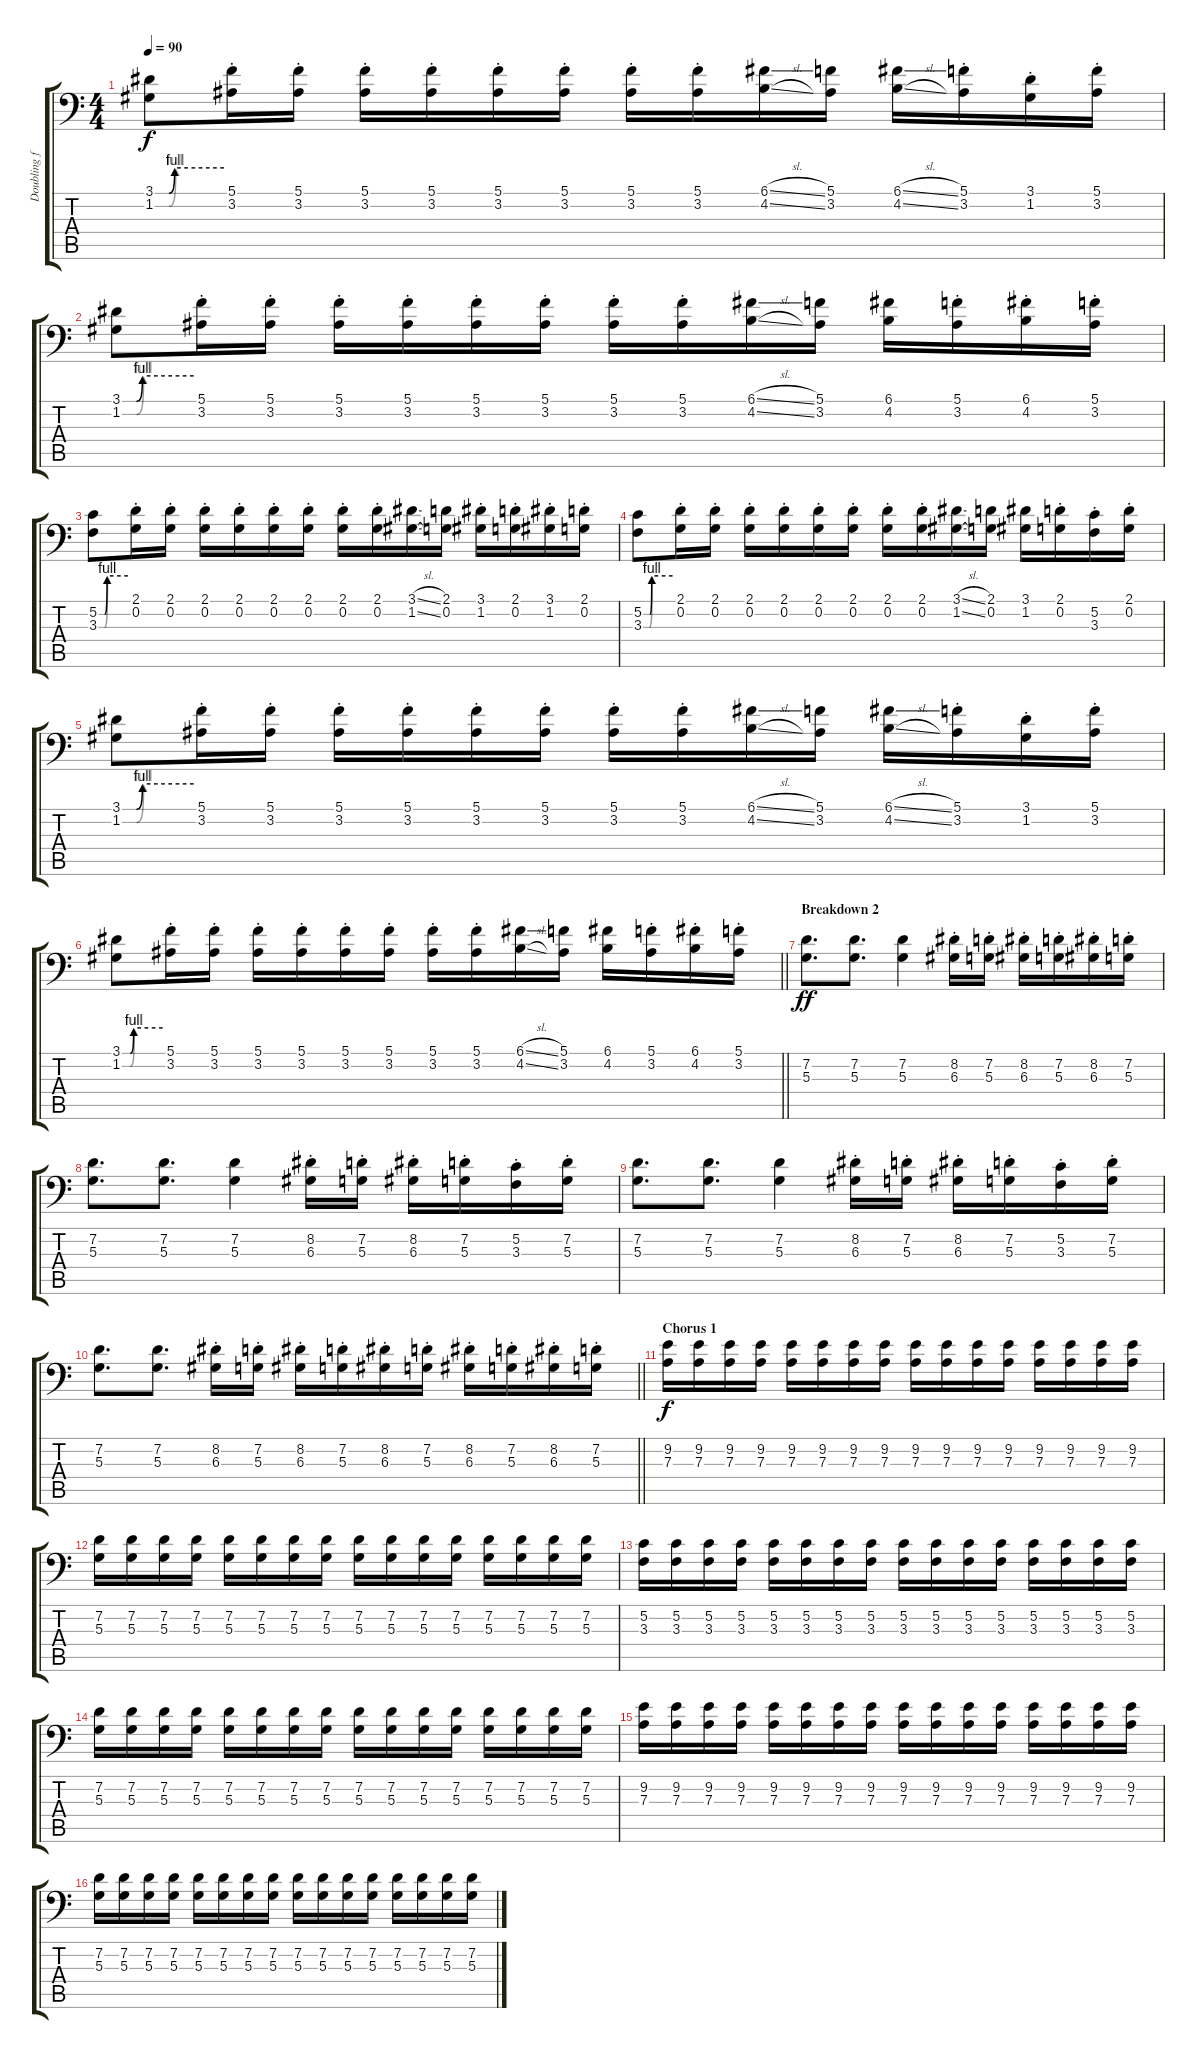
\track ("Doubling for Rhythm" "Doubling f") {instrument distortionguitar}
\staff {score tabs}
\tuning (C3 G2 D2 A1 E1 B0) {hide}
\ts (4 4)
\tempo 90
\clef f4
\ks c
(3.1{be (custom 0 0 12 0 17 4 60 4)} 1.2{be (custom 0 0 12 0 18 4 60 4)}).8{dy f} (5.1{st} 3.2{st}).16 (5.1{st} 3.2{st}).16 (5.1{st} 3.2{st}).16 (5.1{st} 3.2{st}).16 (5.1{st} 3.2{st}).16 (5.1{st} 3.2{st}).16 (5.1{st} 3.2{st}).16 (5.1{st} 3.2{st}).16 (6.1{sl} 4.2{sl}).16 (5.1 3.2).16 (6.1{sl} 4.2{sl}).16 (5.1{st} 3.2{st}).16 (3.1{st} 1.2{st}).16 (5.1{st} 3.2{st}).16 |
(3.1{be (custom 0 0 12 0 17 4 60 4)} 1.2{be (custom 0 0 12 0 18 4 60 4)}).8 (5.1{st} 3.2{st}).16 (5.1{st} 3.2{st}).16 (5.1{st} 3.2{st}).16 (5.1{st} 3.2{st}).16 (5.1{st} 3.2{st}).16 (5.1{st} 3.2{st}).16 (5.1{st} 3.2{st}).16 (5.1{st} 3.2{st}).16 (6.1{sl} 4.2{sl}).16 (5.1 3.2).16 (6.1 4.2).16 (5.1{st} 3.2{st}).16 (6.1{st} 4.2{st}).16 (5.1{st} 3.2{st}).16 |
(5.2{be (custom 0 0 12 0 17 4 60 4)} 3.3{be (custom 0 0 12 0 18 4 60 4)}).8 (2.1{st} 0.2{st}).16 (2.1{st} 0.2{st}).16 (2.1{st} 0.2{st}).16 (2.1{st} 0.2{st}).16 (2.1{st} 0.2{st}).16 (2.1{st} 0.2{st}).16 (2.1{st} 0.2{st}).16 (2.1{st} 0.2{st}).16 (3.1{sl} 1.2{sl}).16 (2.1 0.2).16 (3.1{st} 1.2).16 (2.1{st} 0.2{st}).16 (3.1{st} 1.2{st}).16 (2.1{st} 0.2{st}).16 |
(5.2{be (custom 0 0 13 0 17 4 60 4)} 3.3{be (custom 0 0 12 0 18 4 60 4)}).8 (2.1{st} 0.2{st}).16 (2.1{st} 0.2{st}).16 (2.1{st} 0.2{st}).16 (2.1{st} 0.2{st}).16 (2.1{st} 0.2{st}).16 (2.1{st} 0.2{st}).16 (2.1{st} 0.2{st}).16 (2.1{st} 0.2{st}).16 (3.1{sl} 1.2{sl}).16 (2.1 0.2).16 (3.1 1.2).16 (2.1{st} 0.2{st}).16 (5.2{st} 3.3{st}).16 (2.1{st} 0.2{st}).16 |
(3.1{be (custom 0 0 12 0 17 4 60 4)} 1.2{be (custom 0 0 12 0 18 4 60 4)}).8 (5.1{st} 3.2{st}).16 (5.1{st} 3.2{st}).16 (5.1{st} 3.2{st}).16 (5.1{st} 3.2{st}).16 (5.1{st} 3.2{st}).16 (5.1{st} 3.2{st}).16 (5.1{st} 3.2{st}).16 (5.1{st} 3.2{st}).16 (6.1{sl} 4.2{sl}).16 (5.1 3.2).16 (6.1{sl} 4.2{sl}).16 (5.1{st} 3.2{st}).16 (3.1{st} 1.2{st}).16 (5.1{st} 3.2{st}).16 |
\barLineRight lightlight
(3.1{be (custom 0 0 12 0 17 4 60 4)} 1.2{be (custom 0 0 12 0 18 4 60 4)}).8 (5.1{st} 3.2{st}).16 (5.1{st} 3.2{st}).16 (5.1{st} 3.2{st}).16 (5.1{st} 3.2{st}).16 (5.1{st} 3.2{st}).16 (5.1{st} 3.2{st}).16 (5.1{st} 3.2{st}).16 (5.1{st} 3.2{st}).16 (6.1{sl} 4.2{sl}).16 (5.1 3.2).16 (6.1 4.2).16 (5.1{st} 3.2{st}).16 (6.1{st} 4.2{st}).16 (5.1{st} 3.2{st}).16 |
\section ("" "Breakdown 2")
(7.2 5.3).8{d dy ff} (7.2 5.3).8{d} (7.2 5.3).4 (8.2{st} 6.3{st}).16 (7.2{st} 5.3{st}).16 (8.2{st} 6.3{st}).16 (7.2{st} 5.3{st}).16 (8.2{st} 6.3{st}).16 (7.2{st} 5.3{st}).16 |
(7.2 5.3).8{d} (7.2 5.3).8{d} (7.2 5.3).4 (8.2{st} 6.3{st}).16 (7.2{st} 5.3{st}).16 (8.2{st} 6.3{st}).16 (7.2{st} 5.3{st}).16 (5.2{st} 3.3{st}).16 (7.2{st} 5.3{st}).16 |
(7.2 5.3).8{d} (7.2 5.3).8{d} (7.2 5.3).4 (8.2{st} 6.3{st}).16 (7.2{st} 5.3{st}).16 (8.2{st} 6.3{st}).16 (7.2{st} 5.3{st}).16 (5.2{st} 3.3{st}).16 (7.2{st} 5.3{st}).16 |
\barLineRight lightlight
(7.2 5.3).8{d} (7.2 5.3).8{d} (8.2{st} 6.3{st}).16 (7.2{st} 5.3{st}).16 (8.2{st} 6.3{st}).16 (7.2{st} 5.3{st}).16 (8.2{st} 6.3{st}).16 (7.2{st} 5.3{st}).16 (8.2{st} 6.3{st}).16 (7.2{st} 5.3{st}).16 (8.2{st} 6.3{st}).16 (7.2{st} 5.3{st}).16 |
\section ("" "Chorus 1")
(9.2 7.3).16{dy f} (9.2 7.3).16 (9.2 7.3).16 (9.2 7.3).16 (9.2 7.3).16 (9.2 7.3).16 (9.2 7.3).16 (9.2 7.3).16 (9.2 7.3).16 (9.2 7.3).16 (9.2 7.3).16 (9.2 7.3).16 (9.2 7.3).16 (9.2 7.3).16 (9.2 7.3).16 (9.2 7.3).16 |
(7.2 5.3).16 (7.2 5.3).16 (7.2 5.3).16 (7.2 5.3).16 (7.2 5.3).16 (7.2 5.3).16 (7.2 5.3).16 (7.2 5.3).16 (7.2 5.3).16 (7.2 5.3).16 (7.2 5.3).16 (7.2 5.3).16 (7.2 5.3).16 (7.2 5.3).16 (7.2 5.3).16 (7.2 5.3).16 |
(5.2 3.3).16 (5.2 3.3).16 (5.2 3.3).16 (5.2 3.3).16 (5.2 3.3).16 (5.2 3.3).16 (5.2 3.3).16 (5.2 3.3).16 (5.2 3.3).16 (5.2 3.3).16 (5.2 3.3).16 (5.2 3.3).16 (5.2 3.3).16 (5.2 3.3).16 (5.2 3.3).16 (5.2 3.3).16 |
(7.2 5.3).16 (7.2 5.3).16 (7.2 5.3).16 (7.2 5.3).16 (7.2 5.3).16 (7.2 5.3).16 (7.2 5.3).16 (7.2 5.3).16 (7.2 5.3).16 (7.2 5.3).16 (7.2 5.3).16 (7.2 5.3).16 (7.2 5.3).16 (7.2 5.3).16 (7.2 5.3).16 (7.2 5.3).16 |
(9.2 7.3).16 (9.2 7.3).16 (9.2 7.3).16 (9.2 7.3).16 (9.2 7.3).16 (9.2 7.3).16 (9.2 7.3).16 (9.2 7.3).16 (9.2 7.3).16 (9.2 7.3).16 (9.2 7.3).16 (9.2 7.3).16 (9.2 7.3).16 (9.2 7.3).16 (9.2 7.3).16 (9.2 7.3).16 |
(7.2 5.3).16 (7.2 5.3).16 (7.2 5.3).16 (7.2 5.3).16 (7.2 5.3).16 (7.2 5.3).16 (7.2 5.3).16 (7.2 5.3).16 (7.2 5.3).16 (7.2 5.3).16 (7.2 5.3).16 (7.2 5.3).16 (7.2 5.3).16 (7.2 5.3).16 (7.2 5.3).16 (7.2 5.3).16
